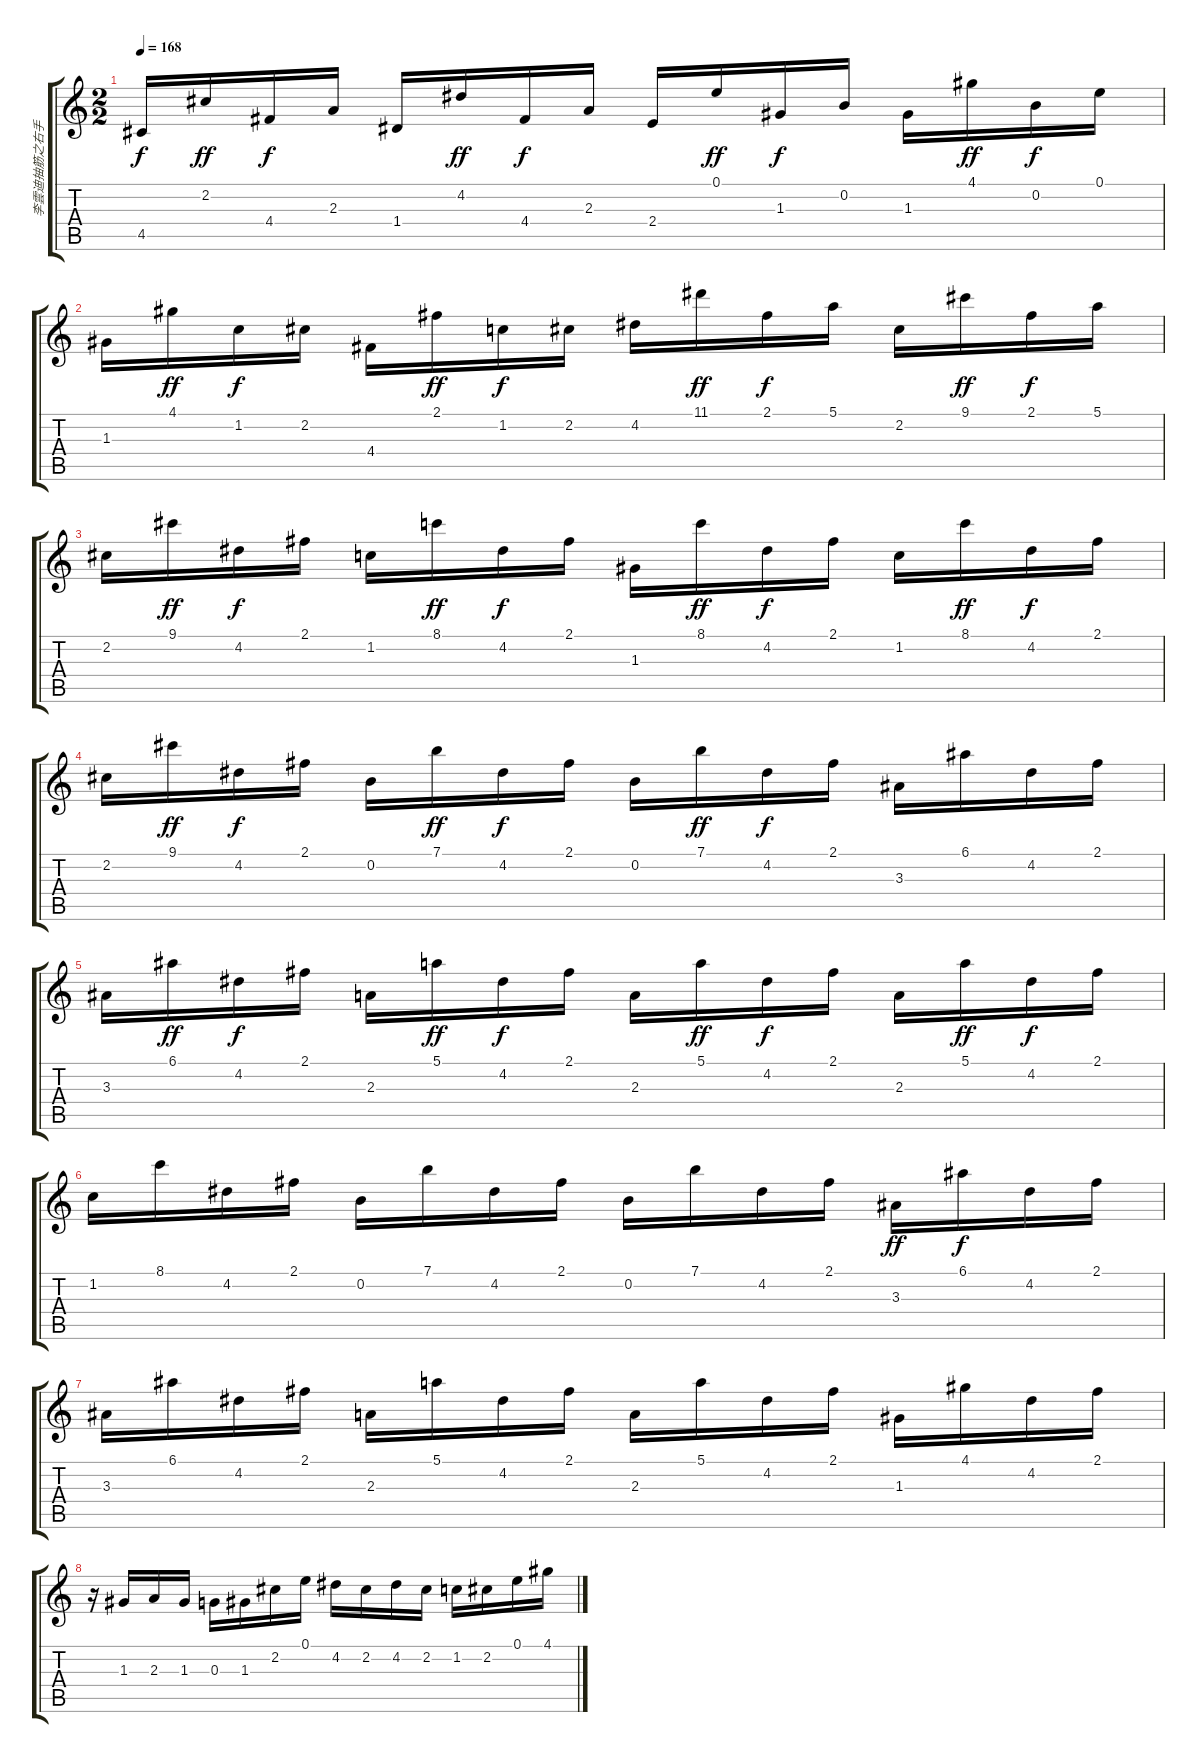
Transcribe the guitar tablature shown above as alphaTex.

\track ("李雲迪抽筋之右手" "李雲迪抽筋之右手") {instrument acousticgrandpiano}
\staff {score tabs}
\tuning (E5 B4 G4 D4 A3 E3) {hide}
\ts (2 2)
\tempo 168
\clef g2
\ks c
4.5.16{dy f} 2.2.16{dy ff} 4.4.16{dy f} 2.3.16 1.4.16 4.2.16{dy ff} 4.4.16{dy f} 2.3.16 2.4.16 0.1.16{dy ff} 1.3.16{dy f} 0.2.16 1.3.16 4.1.16{dy ff} 0.2.16{dy f} 0.1.16 |
1.3.16 4.1.16{dy ff} 1.2.16{dy f} 2.2.16 4.4.16 2.1.16{dy ff} 1.2.16{dy f} 2.2.16 4.2.16 11.1.16{dy ff} 2.1.16{dy f} 5.1.16 2.2.16 9.1.16{dy ff} 2.1.16{dy f} 5.1.16 |
2.2.16 9.1.16{dy ff} 4.2.16{dy f} 2.1.16 1.2.16 8.1.16{dy ff} 4.2.16{dy f} 2.1.16 1.3.16 8.1.16{dy ff} 4.2.16{dy f} 2.1.16 1.2.16 8.1.16{dy ff} 4.2.16{dy f} 2.1.16 |
2.2.16 9.1.16{dy ff} 4.2.16{dy f} 2.1.16 0.2.16 7.1.16{dy ff} 4.2.16{dy f} 2.1.16 0.2.16 7.1.16{dy ff} 4.2.16{dy f} 2.1.16 3.3.16 6.1.16 4.2.16 2.1.16 |
3.3.16 6.1.16{dy ff} 4.2.16{dy f} 2.1.16 2.3.16 5.1.16{dy ff} 4.2.16{dy f} 2.1.16 2.3.16 5.1.16{dy ff} 4.2.16{dy f} 2.1.16 2.3.16 5.1.16{dy ff} 4.2.16{dy f} 2.1.16 |
1.2.16 8.1.16 4.2.16 2.1.16 0.2.16 7.1.16 4.2.16 2.1.16 0.2.16 7.1.16 4.2.16 2.1.16 3.3.16{dy ff} 6.1.16{dy f} 4.2.16 2.1.16 |
3.3.16 6.1.16 4.2.16 2.1.16 2.3.16 5.1.16 4.2.16 2.1.16 2.3.16 5.1.16 4.2.16 2.1.16 1.3.16 4.1.16 4.2.16 2.1.16 |
r.16 1.3.16 2.3.16 1.3.16 0.3.16 1.3.16 2.2.16 0.1.16 4.2.16 2.2.16 4.2.16 2.2.16 1.2.16 2.2.16 0.1.16 4.1.16
